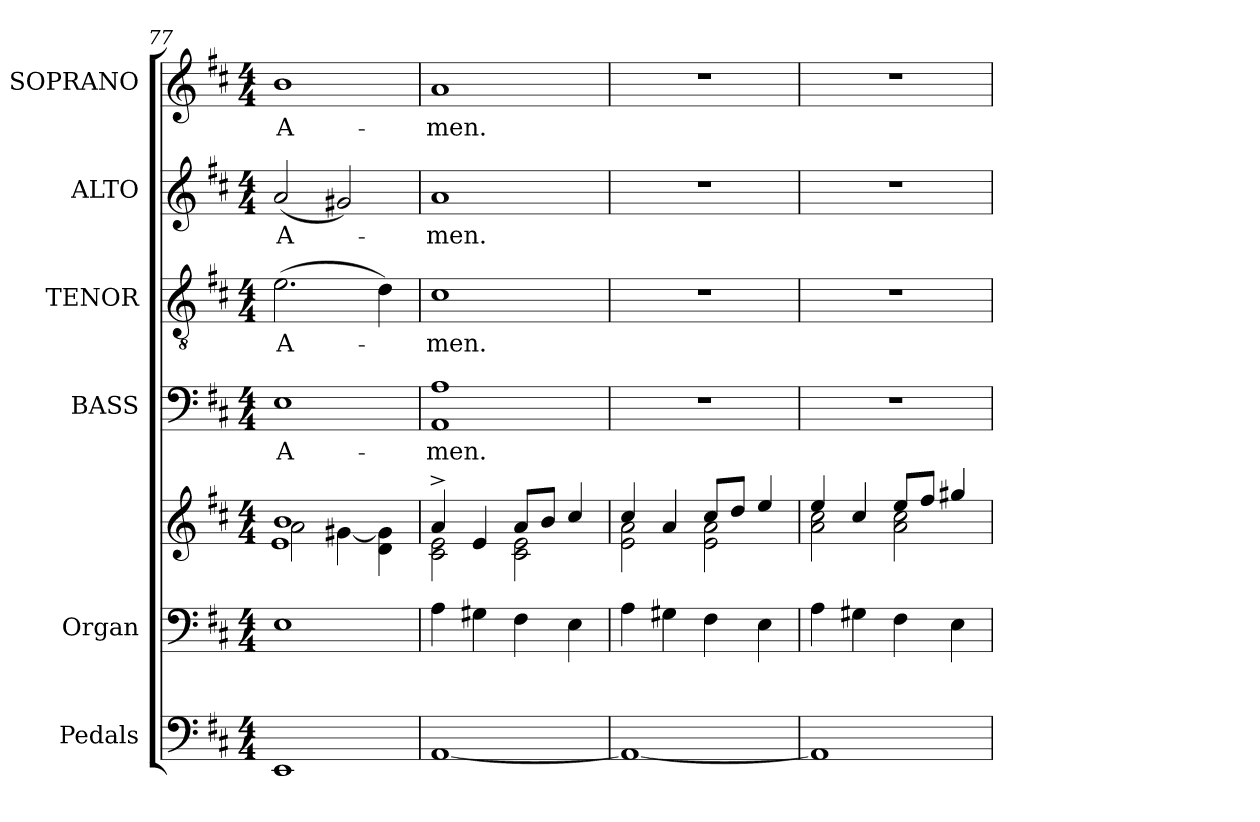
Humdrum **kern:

**kern	**kern	**kern	**kern	**text	**kern	**text	**kern	**text	**kern	**text
*part6	*part5	*part5	*part4	*part4	*part3	*part3	*part2	*part2	*part1	*part1
*staff7	*staff6	*staff5	*staff4	*staff4	*staff3	*staff3	*staff2	*staff2	*staff1	*staff1
*I"Pedals	*I"Organ	*	*I"BASS	*	*I"TENOR	*	*I"ALTO	*	*I"SOPRANO	*
*I'Ped.	*I'Org.	*	*I'B.	*	*I'T.	*	*I'A.	*	*I'S.	*
*clefF4	*clefF4	*clefG2	*clefF4	*	*clefGv2	*	*clefG2	*	*clefG2	*
*	*	*	*	*	*ITrd7c12	*	*	*	*	*
*k[f#c#]	*k[f#c#]	*k[f#c#]	*k[f#c#]	*	*k[f#c#]	*	*k[f#c#]	*	*k[f#c#]	*
*D:	*D:	*D:	*D:	*	*D:	*	*D:	*	*D:	*
*M4/4	*M4/4	*M4/4	*M4/4	*	*M4/4	*	*M4/4	*	*M4/4	*
=77	=77	=77	=77	=77	=77	=77	=77	=77	=77	=77
*	*	*^	*	*	*	*	*	*	*	*
*	*	*	*^	*	*	*	*	*	*	*	*
!	!	!	!	!	!	!LO:LY:b:color=#000000	!	!	!	!	!	!
!	!	!	!	!	!	!	!	!LO:LY:b:color=#000000	!	!	!	!
!	!	!	!	!	!	!	!	!	!	!LO:LY:b:color=#000000	!	!
!	!	!	!	!	!	!	!	!	!	!	!	!LO:LY:b:color=#000000
1EEi	1Ei	1bi	2ai\	1ei	1Ei	A-	(2.Ei\	A-	(2ai/	A-	1bi	A-
.	.	.	[<4g#Xi\	.	.	.	.	.	2g#Xi/)	.	.	.
.	.	.	4di\ 4g#i]	.	.	.	4Di\)	.	.	.	.	.
*	*	*	*v	*v	*	*	*	*	*	*	*	*
=78	=78	=78	=78	=78	=78	=78	=78	=78	=78	=78	=78
!	!	!	!	!	!LO:LY:b:color=#000000	!	!	!	!	!	!
!	!	!	!	!	!	!	!LO:LY:b:color=#000000	!	!	!	!
!	!	!	!	!	!	!	!	!	!LO:LY:b:color=#000000	!	!
!	!	!	!	!	!	!	!	!	!	!	!LO:LY:b:color=#000000
[<1AAi	4Ai\	4a^i/	2c#i\ 2ei	1AAi 1Ai	-men.	1C#i	-men.	1ai	-men.	1ai	-men.
.	4G#Xi\	4ei/	.	.	.	.	.	.	.	.	.
.	4F#i\	8ai/L	2c#i\ 2ei	.	.	.	.	.	.	.	.
.	.	8bi/J	.	.	.	.	.	.	.	.	.
.	4Ei\	4cc#i/	.	.	.	.	.	.	.	.	.
=79	=79	=79	=79	=79	=79	=79	=79	=79	=79	=79	=79
1AAi_<	4Ai\	4cc#i/	2ei\ 2ai	1r	.	1r	.	1r	.	1r	.
.	4G#Xi\	4ai/	.	.	.	.	.	.	.	.	.
.	4F#i\	8cc#i/L	2ei\ 2ai	.	.	.	.	.	.	.	.
.	.	8ddi/J	.	.	.	.	.	.	.	.	.
.	4Ei\	4eei/	.	.	.	.	.	.	.	.	.
=80	=80	=80	=80	=80	=80	=80	=80	=80	=80	=80	=80
1AAi]	4Ai\	4eei/	2ai\ 2cc#i	1r	.	1r	.	1r	.	1r	.
.	4G#Xi\	4cc#i/	.	.	.	.	.	.	.	.	.
.	4F#i\	8eei/L	2ai\ 2cc#i	.	.	.	.	.	.	.	.
.	.	8ff#i/J	.	.	.	.	.	.	.	.	.
.	4Ei\	4gg#Xi/	.	.	.	.	.	.	.	.	.
*	*	*v	*v	*	*	*	*	*	*	*	*
=	=	=	=	=	=	=	=	=	=	=
*-	*-	*-	*-	*-	*-	*-	*-	*-	*-	*-
